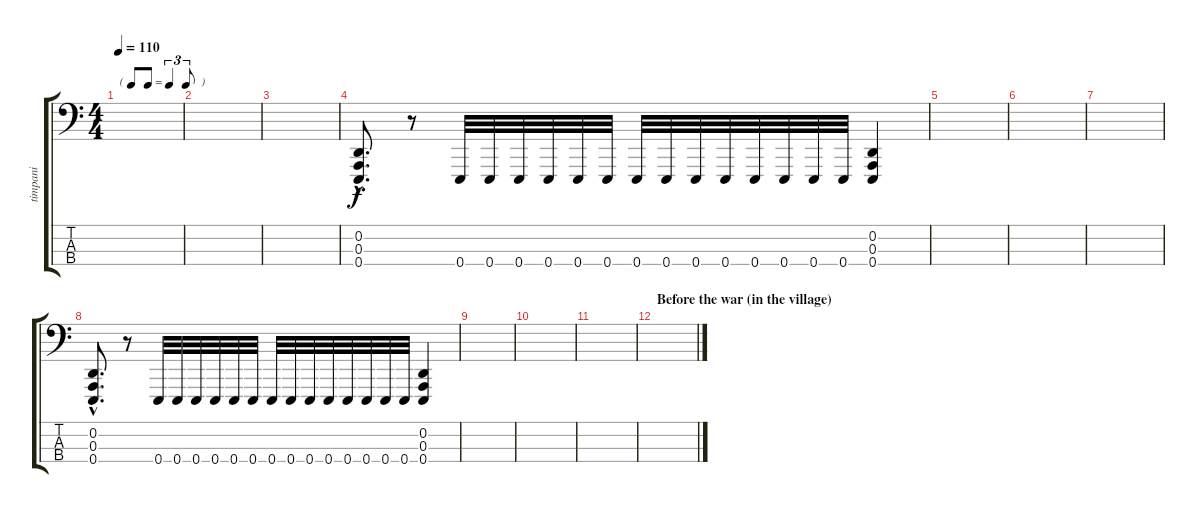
\track ("timpani" "timpani") {instrument timpani}
\staff {score tabs}
\tuning (G2 D2 A1 E1) {hide}
\ts (4 4)
\tf triplet8th
\tempo 110
\clef f4
\ks c
|
|
|
(0.2{hac} 0.3{hac} 0.4{hac}).8{d} r.8 0.4.32 0.4.32 0.4.32 0.4.32 0.4.32 0.4.32 0.4.32 0.4.32 0.4.32 0.4.32 0.4.32 0.4.32 0.4.32 0.4.32 (0.2 0.3 0.4).4 |
|
|
|
(0.2{hac} 0.3{hac} 0.4{hac}).8{d} r.8 0.4.32 0.4.32 0.4.32 0.4.32 0.4.32 0.4.32 0.4.32 0.4.32 0.4.32 0.4.32 0.4.32 0.4.32 0.4.32 0.4.32 (0.2 0.3 0.4).4 |
|
|
|
\section ("" "Before the war (in the village)")
